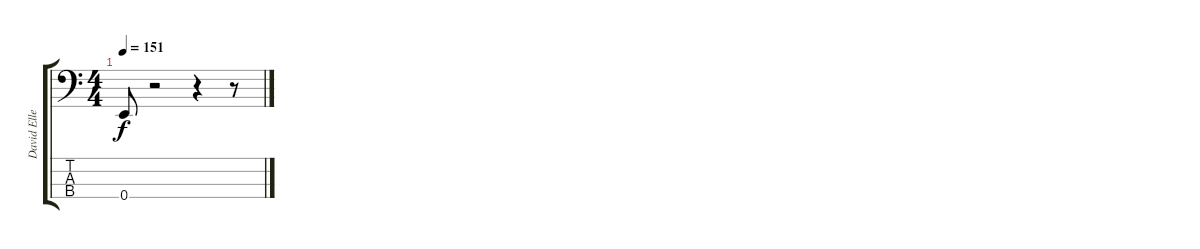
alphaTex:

\track ("David Ellefson" "David Elle") {instrument slapbass2}
\staff {score tabs}
\tuning (G2 D2 A1 E1) {hide}
\ts (4 4)
\tempo 151
\clef f4
\ks c
0.4.8{dy f} r.2 r.4 r.8
